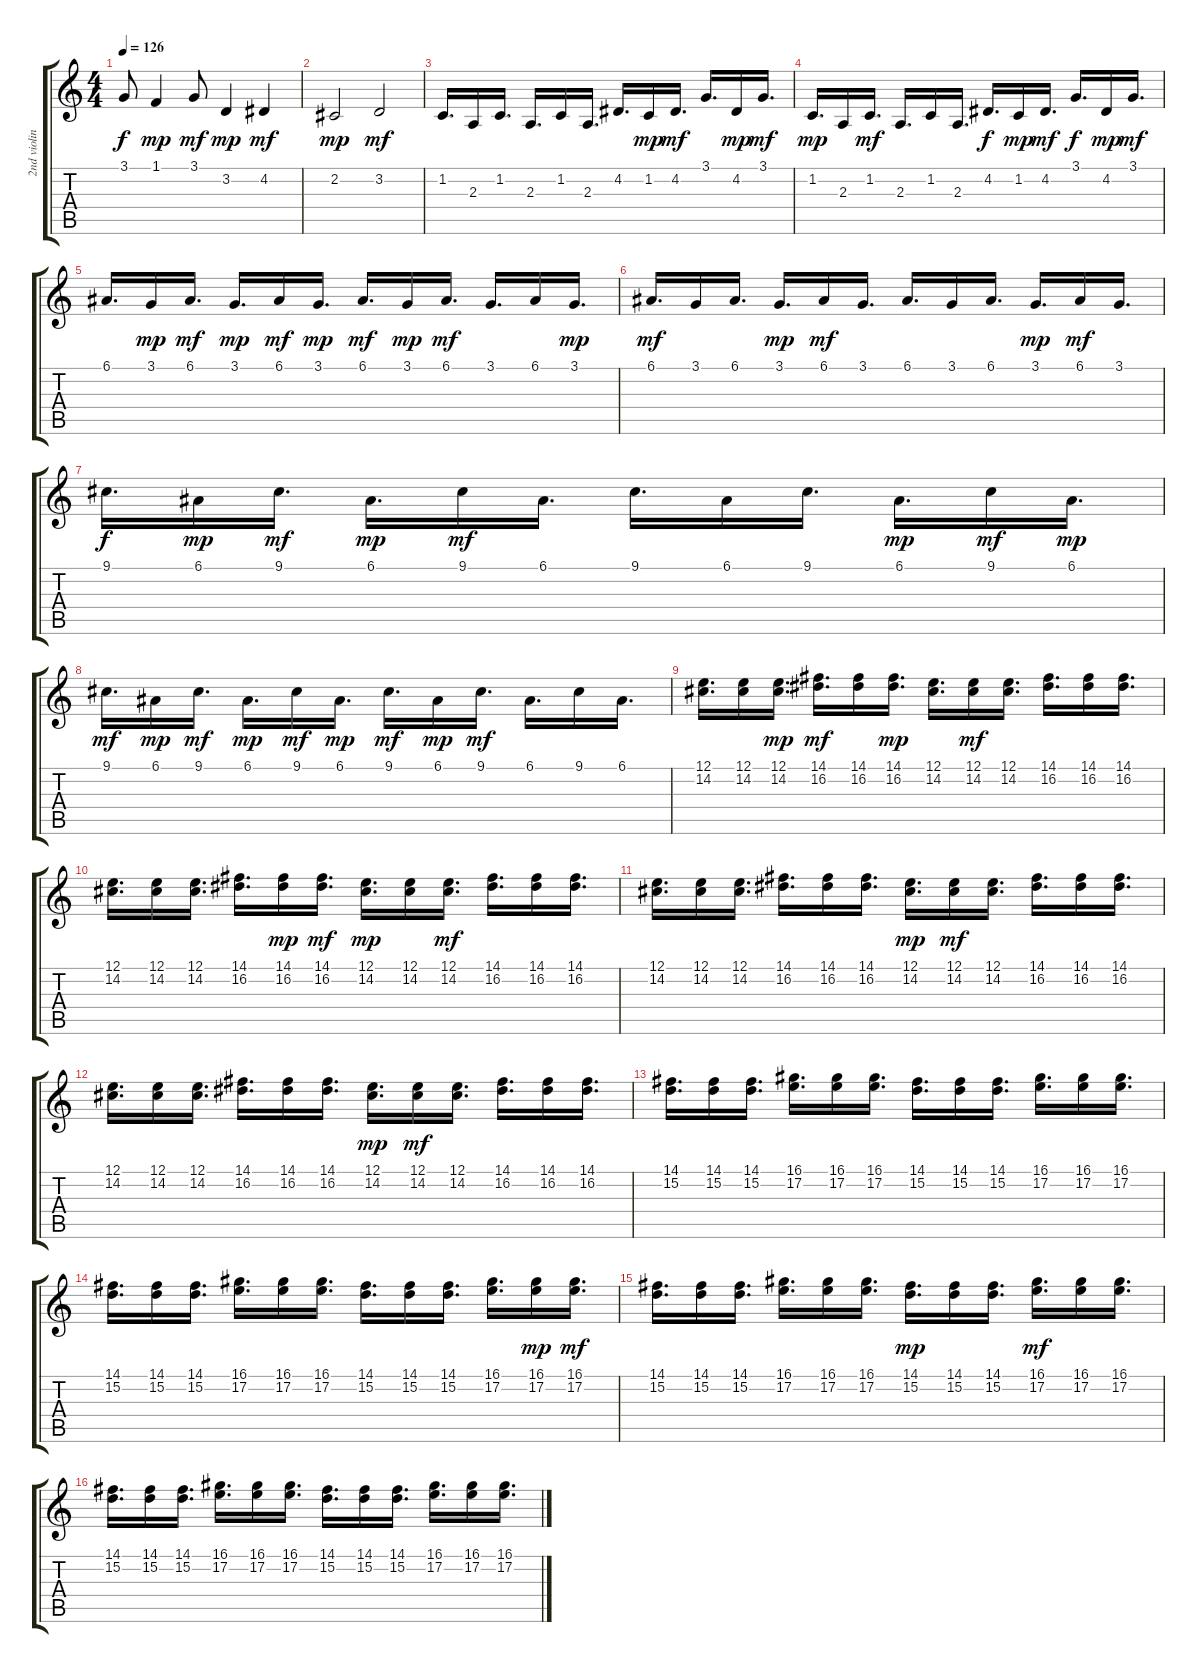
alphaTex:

\track ("2nd violin" "2nd violin") {instrument stringensemble1}
\staff {score tabs}
\tuning (E4 B3 G3 D3 A2 E2) {hide}
\ts (4 4)
\tempo 126
\clef g2
\ks c
3.1.8{dy f} 1.1.4{dy mp} 3.1.8{dy mf} 3.2.4{dy mp} 4.2.4{dy mf} |
2.2.2{dy mp} 3.2.2{dy mf} |
1.2.16{d} 2.3.16 1.2.16{d} 2.3.16{d} 1.2.16 2.3.16{d} 4.2.16{d} 1.2.16{dy mp} 4.2.16{d dy mf} 3.1.16{d} 4.2.16{dy mp} 3.1.16{d dy mf} |
1.2.16{d dy mp} 2.3.16 1.2.16{d dy mf} 2.3.16{d} 1.2.16 2.3.16{d} 4.2.16{d dy f} 1.2.16{dy mp} 4.2.16{d dy mf} 3.1.16{d dy f} 4.2.16{dy mp} 3.1.16{d dy mf} |
6.1.16{d} 3.1.16{dy mp} 6.1.16{d dy mf} 3.1.16{d dy mp} 6.1.16{dy mf} 3.1.16{d dy mp} 6.1.16{d dy mf} 3.1.16{dy mp} 6.1.16{d dy mf} 3.1.16{d} 6.1.16 3.1.16{d dy mp} |
6.1.16{d dy mf} 3.1.16 6.1.16{d} 3.1.16{d dy mp} 6.1.16{dy mf} 3.1.16{d} 6.1.16{d} 3.1.16 6.1.16{d} 3.1.16{d dy mp} 6.1.16{dy mf} 3.1.16{d} |
9.1.16{d dy f} 6.1.16{dy mp} 9.1.16{d dy mf} 6.1.16{d dy mp} 9.1.16{dy mf} 6.1.16{d} 9.1.16{d} 6.1.16 9.1.16{d} 6.1.16{d dy mp} 9.1.16{dy mf} 6.1.16{d dy mp} |
9.1.16{d dy mf} 6.1.16{dy mp} 9.1.16{d dy mf} 6.1.16{d dy mp} 9.1.16{dy mf} 6.1.16{d dy mp} 9.1.16{d dy mf} 6.1.16{dy mp} 9.1.16{d dy mf} 6.1.16{d} 9.1.16 6.1.16{d} |
(12.1 14.2).16{d} (12.1 14.2).16 (12.1 14.2).16{d dy mp} (14.1 16.2).16{d dy mf} (14.1 16.2).16 (14.1 16.2).16{d dy mp} (12.1 14.2).16{d} (12.1 14.2).16{dy mf} (12.1 14.2).16{d} (14.1 16.2).16{d} (14.1 16.2).16 (14.1 16.2).16{d} |
(12.1 14.2).16{d} (12.1 14.2).16 (12.1 14.2).16{d} (14.1 16.2).16{d} (14.1 16.2).16{dy mp} (14.1 16.2).16{d dy mf} (12.1 14.2).16{d dy mp} (12.1 14.2).16 (12.1 14.2).16{d dy mf} (14.1 16.2).16{d} (14.1 16.2).16 (14.1 16.2).16{d} |
(12.1 14.2).16{d} (12.1 14.2).16 (12.1 14.2).16{d} (14.1 16.2).16{d} (14.1 16.2).16 (14.1 16.2).16{d} (12.1 14.2).16{d dy mp} (12.1 14.2).16{dy mf} (12.1 14.2).16{d} (14.1 16.2).16{d} (14.1 16.2).16 (14.1 16.2).16{d} |
(12.1 14.2).16{d} (12.1 14.2).16 (12.1 14.2).16{d} (14.1 16.2).16{d} (14.1 16.2).16 (14.1 16.2).16{d} (12.1 14.2).16{d dy mp} (12.1 14.2).16{dy mf} (12.1 14.2).16{d} (14.1 16.2).16{d} (14.1 16.2).16 (14.1 16.2).16{d} |
(14.1 15.2).16{d} (14.1 15.2).16 (14.1 15.2).16{d} (16.1 17.2).16{d} (16.1 17.2).16 (16.1 17.2).16{d} (14.1 15.2).16{d} (14.1 15.2).16 (14.1 15.2).16{d} (16.1 17.2).16{d} (16.1 17.2).16 (16.1 17.2).16{d} |
(14.1 15.2).16{d} (14.1 15.2).16 (14.1 15.2).16{d} (16.1 17.2).16{d} (16.1 17.2).16 (16.1 17.2).16{d} (14.1 15.2).16{d} (14.1 15.2).16 (14.1 15.2).16{d} (16.1 17.2).16{d} (16.1 17.2).16{dy mp} (16.1 17.2).16{d dy mf} |
(14.1 15.2).16{d} (14.1 15.2).16 (14.1 15.2).16{d} (16.1 17.2).16{d} (16.1 17.2).16 (16.1 17.2).16{d} (14.1 15.2).16{d dy mp} (14.1 15.2).16 (14.1 15.2).16{d} (16.1 17.2).16{d dy mf} (16.1 17.2).16 (16.1 17.2).16{d} |
(14.1 15.2).16{d} (14.1 15.2).16 (14.1 15.2).16{d} (16.1 17.2).16{d} (16.1 17.2).16 (16.1 17.2).16{d} (14.1 15.2).16{d} (14.1 15.2).16 (14.1 15.2).16{d} (16.1 17.2).16{d} (16.1 17.2).16 (16.1 17.2).16{d}
